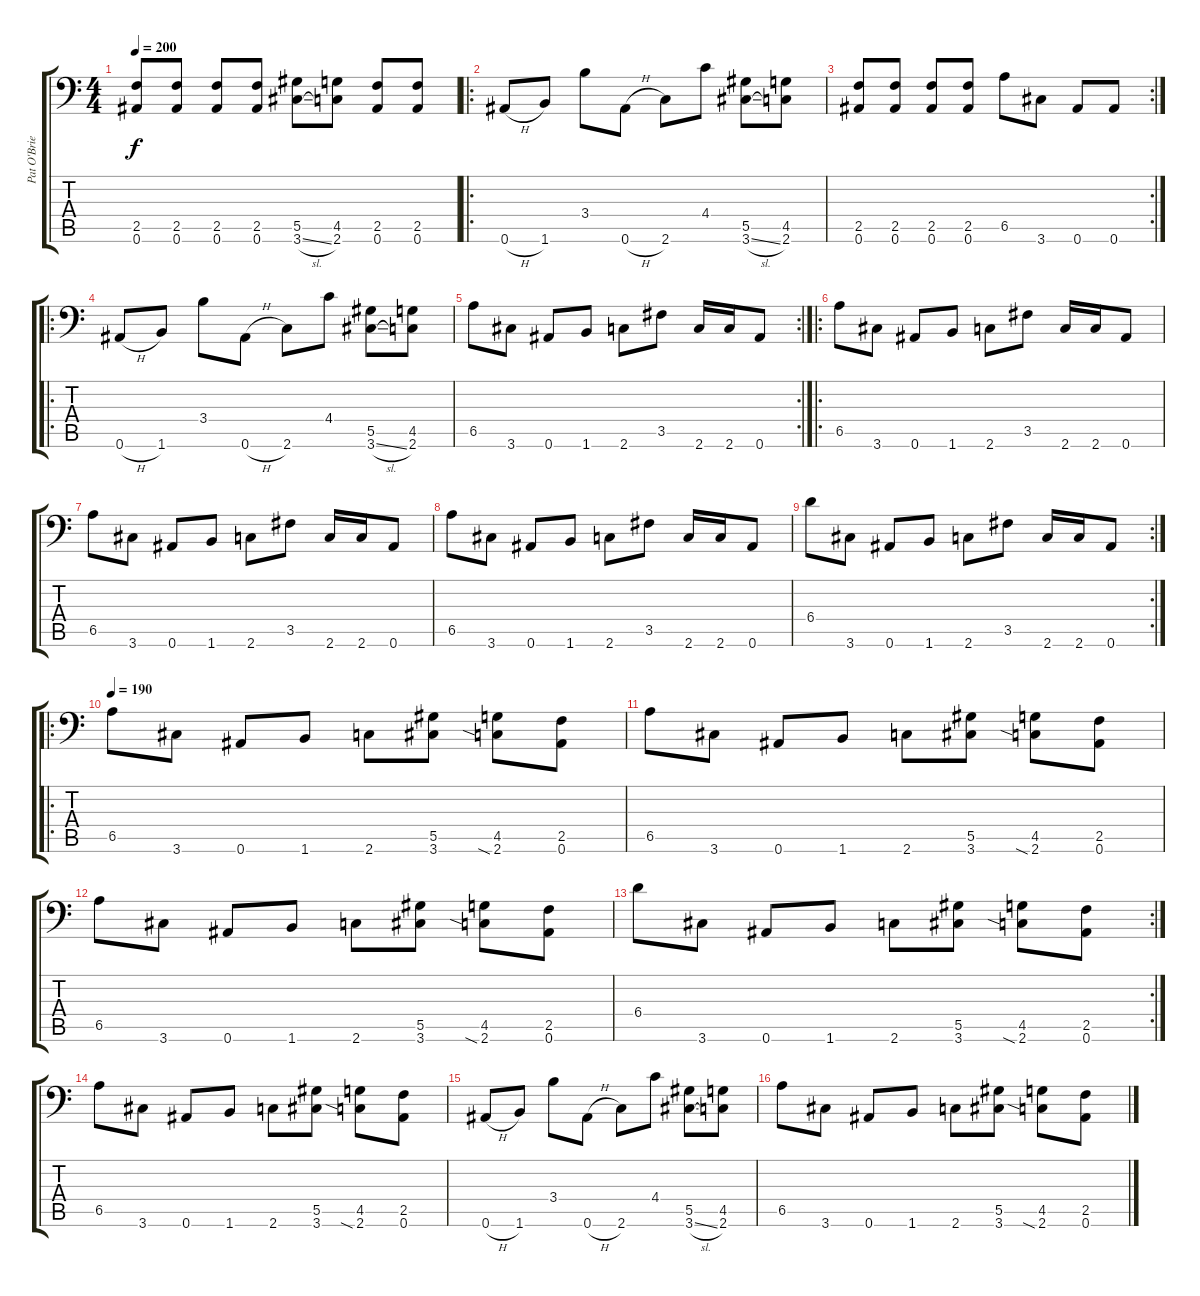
\track ("Pat O'Brien" "Pat O'Brie") {instrument distortionguitar}
\staff {score tabs}
\tuning (Bb3 F3 Db3 Ab2 Eb2 Bb1) {hide}
\ts (4 4)
\tempo 200
\clef f4
\ks c
(2.5 0.6).8{dy f} (2.5 0.6).8 (2.5 0.6).8 (2.5 0.6).8 (5.5 3.6{sl}).8 (4.5 2.6).8 (2.5 0.6).8 (2.5 0.6).8 |
\ro
0.6{h}.8 1.6.8 3.4.8 0.6{h}.8 2.6.8 4.4.8 (5.5 3.6{sl}).8 (4.5 2.6).8 |
\rc 2
(2.5 0.6).8 (2.5 0.6).8 (2.5 0.6).8 (2.5 0.6).8 6.5.8 3.6.8 0.6.8 0.6.8 |
\ro
0.6{h}.8 1.6.8 3.4.8 0.6{h}.8 2.6.8 4.4.8 (5.5 3.6{sl}).8 (4.5 2.6).8 |
\rc 2
6.5.8 3.6.8 0.6.8 1.6.8 2.6.8 3.5.8 2.6.16 2.6.16 0.6.8 |
\ro
6.5.8 3.6.8 0.6.8 1.6.8 2.6.8 3.5.8 2.6.16 2.6.16 0.6.8 |
6.5.8 3.6.8 0.6.8 1.6.8 2.6.8 3.5.8 2.6.16 2.6.16 0.6.8 |
6.5.8 3.6.8 0.6.8 1.6.8 2.6.8 3.5.8 2.6.16 2.6.16 0.6.8 |
\rc 2
6.4.8 3.6.8 0.6.8 1.6.8 2.6.8 3.5.8 2.6.16 2.6.16 0.6.8 |
\ro
\tempo 190
6.5.8 3.6.8 0.6.8 1.6.8 2.6.8 (5.5 3.6).8 (4.5 2.6{sia}).8 (2.5 0.6).8 |
6.5.8 3.6.8 0.6.8 1.6.8 2.6.8 (5.5 3.6).8 (4.5 2.6{sia}).8 (2.5 0.6).8 |
6.5.8 3.6.8 0.6.8 1.6.8 2.6.8 (5.5 3.6).8 (4.5 2.6{sia}).8 (2.5 0.6).8 |
\rc 2
6.4.8 3.6.8 0.6.8 1.6.8 2.6.8 (5.5 3.6).8 (4.5 2.6{sia}).8 (2.5 0.6).8 |
6.5.8 3.6.8 0.6.8 1.6.8 2.6.8 (5.5 3.6).8 (4.5 2.6{sia}).8 (2.5 0.6).8 |
0.6{h}.8 1.6.8 3.4.8 0.6{h}.8 2.6.8 4.4.8 (5.5 3.6{sl}).8 (4.5 2.6).8 |
6.5.8 3.6.8 0.6.8 1.6.8 2.6.8 (5.5 3.6).8 (4.5 2.6{sia}).8 (2.5 0.6).8
